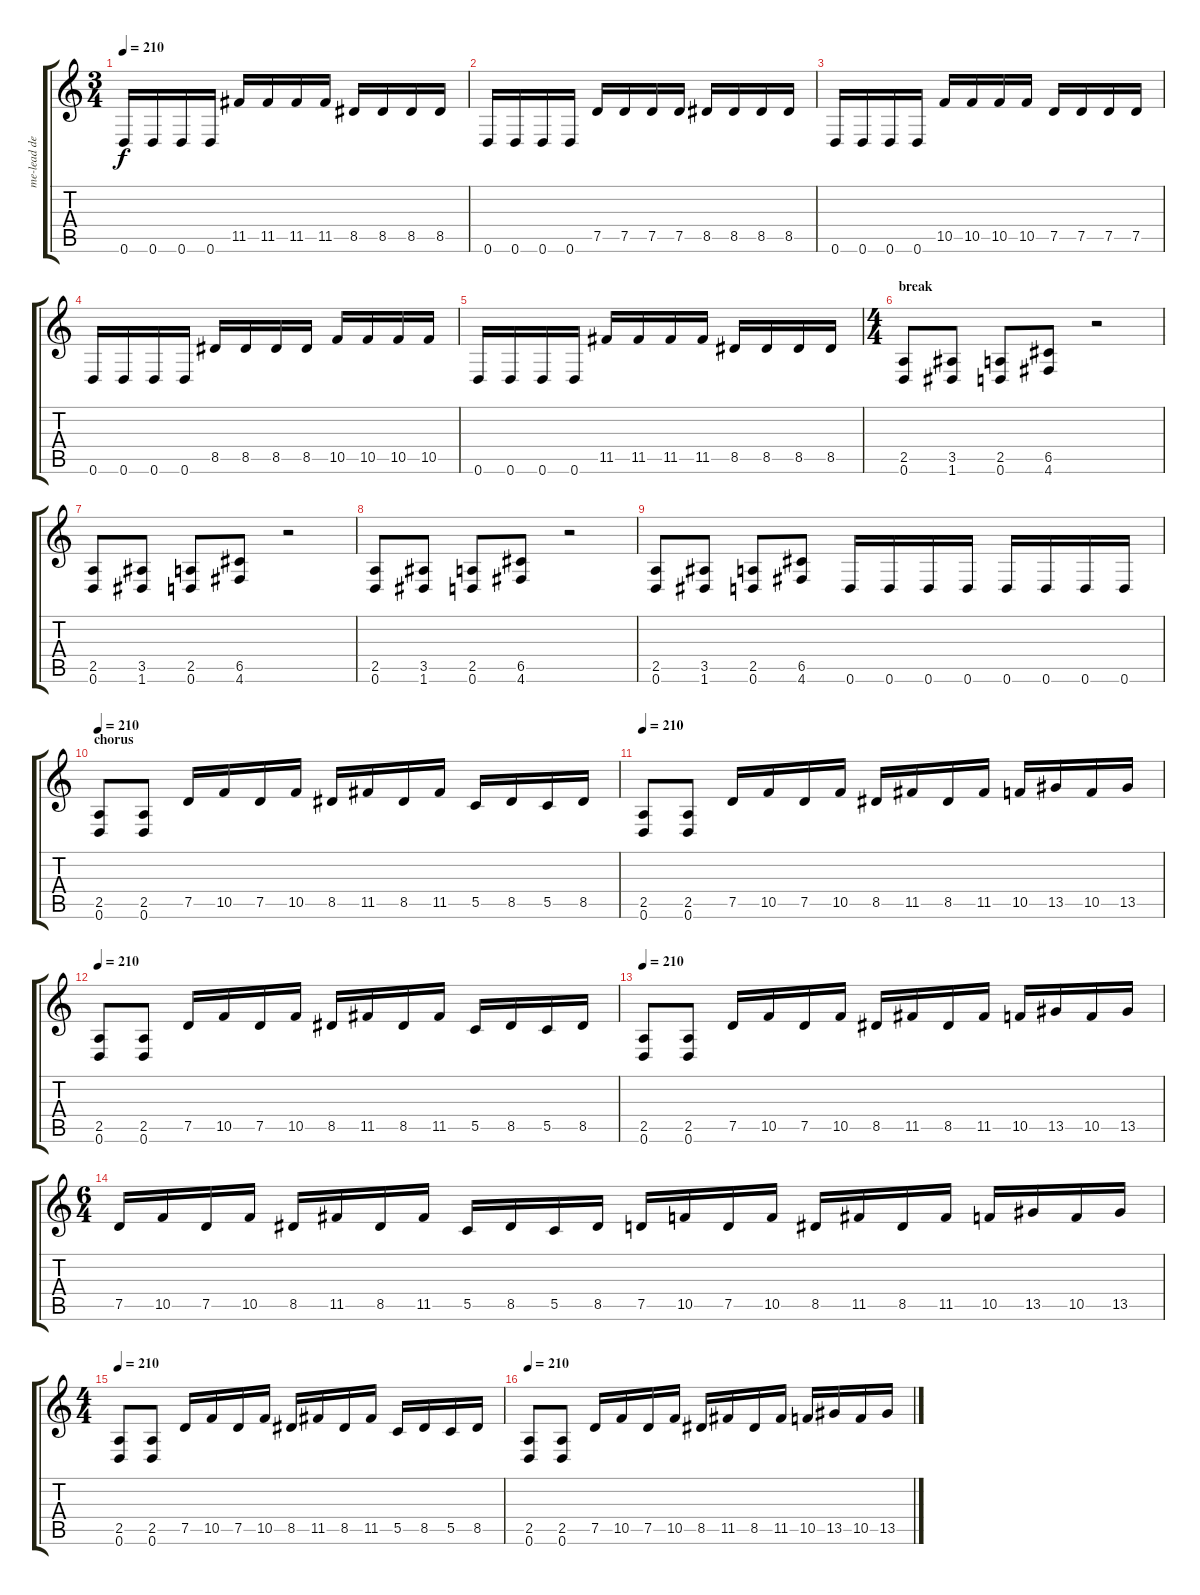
\track ("me-lead deathsaw" "me-lead de") {instrument distortionguitar}
\staff {score tabs}
\tuning (D4 A3 F3 C3 G2 D2) {hide}
\ts (3 4)
\tempo 210
\clef g2
\ks c
0.6.16{dy f} 0.6.16 0.6.16 0.6.16 11.5.16 11.5.16 11.5.16 11.5.16 8.5.16 8.5.16 8.5.16 8.5.16 |
0.6.16 0.6.16 0.6.16 0.6.16 7.5.16 7.5.16 7.5.16 7.5.16 8.5.16 8.5.16 8.5.16 8.5.16 |
0.6.16 0.6.16 0.6.16 0.6.16 10.5.16 10.5.16 10.5.16 10.5.16 7.5.16 7.5.16 7.5.16 7.5.16 |
0.6.16 0.6.16 0.6.16 0.6.16 8.5.16 8.5.16 8.5.16 8.5.16 10.5.16 10.5.16 10.5.16 10.5.16 |
0.6.16 0.6.16 0.6.16 0.6.16 11.5.16 11.5.16 11.5.16 11.5.16 8.5.16 8.5.16 8.5.16 8.5.16 |
\ts (4 4)
\section ("" "break")
(2.5 0.6).8 (3.5 1.6).8 (2.5 0.6).8 (6.5 4.6).8 r.2 |
(2.5 0.6).8 (3.5 1.6).8 (2.5 0.6).8 (6.5 4.6).8 r.2 |
(2.5 0.6).8 (3.5 1.6).8 (2.5 0.6).8 (6.5 4.6).8 r.2 |
(2.5 0.6).8 (3.5 1.6).8 (2.5 0.6).8 (6.5 4.6).8 0.6.16 0.6.16 0.6.16 0.6.16 0.6.16 0.6.16 0.6.16 0.6.16 |
\section ("" "chorus")
\tempo 210
(2.5 0.6).8{instrument distortionguitar} (2.5 0.6).8 7.5.16 10.5.16 7.5.16 10.5.16 8.5.16 11.5.16 8.5.16 11.5.16 5.5.16 8.5.16 5.5.16 8.5.16 |
\tempo 210
(2.5 0.6).8 (2.5 0.6).8 7.5.16 10.5.16 7.5.16 10.5.16 8.5.16 11.5.16 8.5.16 11.5.16 10.5.16 13.5.16 10.5.16 13.5.16 |
\tempo 210
(2.5 0.6).8{instrument distortionguitar} (2.5 0.6).8 7.5.16 10.5.16 7.5.16 10.5.16 8.5.16 11.5.16 8.5.16 11.5.16 5.5.16 8.5.16 5.5.16 8.5.16 |
\tempo 210
(2.5 0.6).8 (2.5 0.6).8 7.5.16 10.5.16 7.5.16 10.5.16 8.5.16 11.5.16 8.5.16 11.5.16 10.5.16 13.5.16 10.5.16 13.5.16 |
\ts (6 4)
7.5.16 10.5.16 7.5.16 10.5.16 8.5.16 11.5.16 8.5.16 11.5.16 5.5.16 8.5.16 5.5.16 8.5.16 7.5.16 10.5.16 7.5.16 10.5.16 8.5.16 11.5.16 8.5.16 11.5.16 10.5.16 13.5.16 10.5.16 13.5.16 |
\ts (4 4)
\tempo 210
(2.5 0.6).8{instrument distortionguitar} (2.5 0.6).8 7.5.16 10.5.16 7.5.16 10.5.16 8.5.16 11.5.16 8.5.16 11.5.16 5.5.16 8.5.16 5.5.16 8.5.16 |
\tempo 210
(2.5 0.6).8 (2.5 0.6).8 7.5.16 10.5.16 7.5.16 10.5.16 8.5.16 11.5.16 8.5.16 11.5.16 10.5.16 13.5.16 10.5.16 13.5.16
